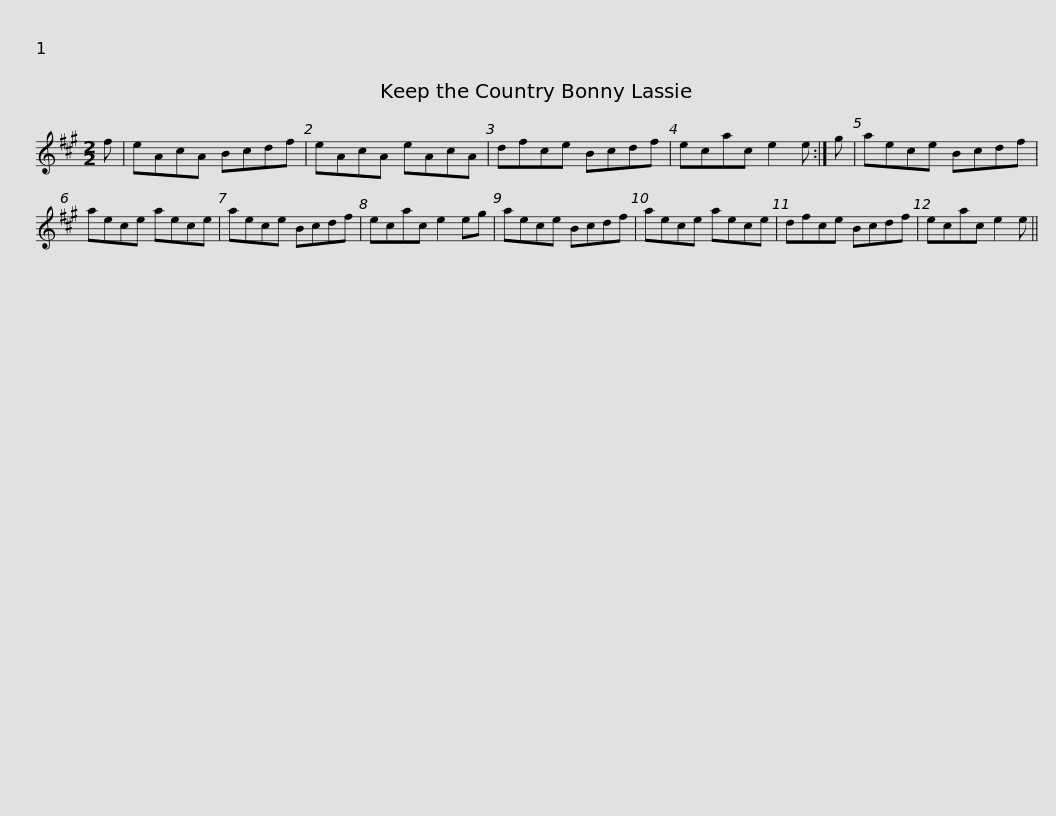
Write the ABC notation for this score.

X:1
L:1/8
M:2/2
I:linebreak $
K:A
V:1 treble
V:1
 f | eAcA Bcdf | eAcA eAcA | dfce Bcdf | ecac e2 e :| %5
 g | aece Bcdf |$ aece aece | aece Bcdf | ecac e2 eg | %10
 aece Bcdf | aece aece |$ dfce Bcdf | ecac e2 e || %14
